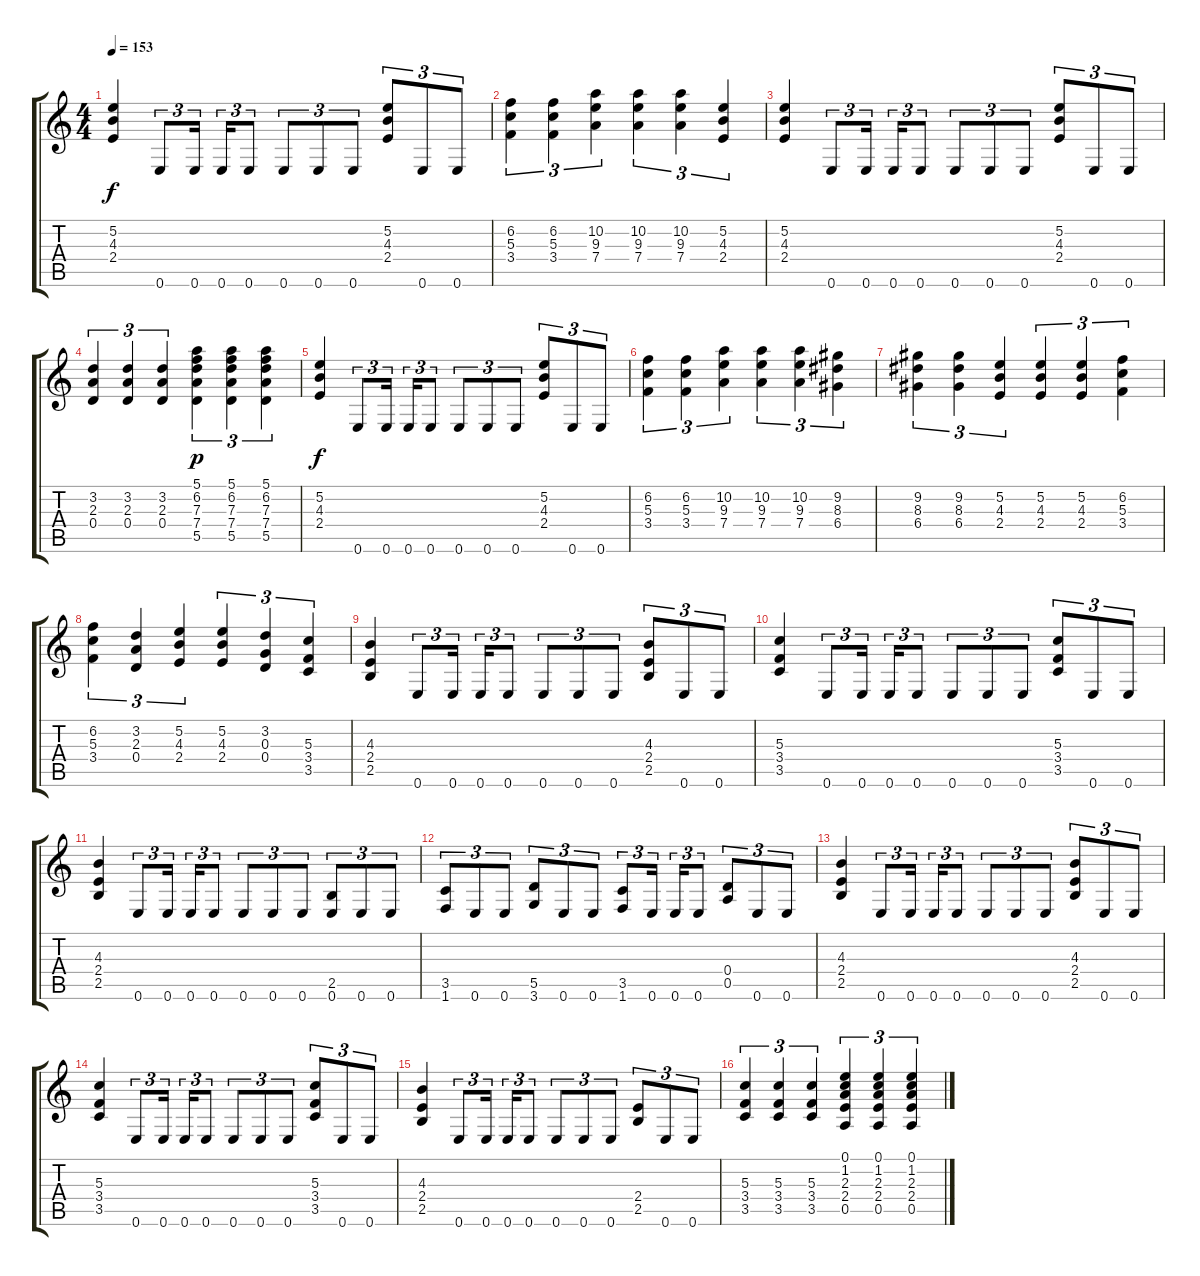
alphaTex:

\track "" {instrument overdrivenguitar}
\staff {score tabs}
\tuning (E4 B3 G3 D3 A2 E2) {hide}
\ts (4 4)
\section ("" "")
\tempo 153
\clef g2
\ks c
(5.2 4.3 2.4).4{dy f} 0.6.8{tu (3 2)} 0.6.16{tu (3 2)} 0.6.16{tu (3 2)} 0.6.8{tu (3 2)} 0.6.8{tu (3 2)} 0.6.8{tu (3 2)} 0.6.8{tu (3 2)} (5.2 4.3 2.4).8{tu (3 2)} 0.6.8{tu (3 2)} 0.6.8{tu (3 2)} |
(6.2 5.3 3.4).4{tu (3 2)} (6.2 5.3 3.4).4{tu (3 2)} (10.2 9.3 7.4).4{tu (3 2)} (10.2 9.3 7.4).4{tu (3 2)} (10.2 9.3 7.4).4{tu (3 2)} (5.2 4.3 2.4).4{tu (3 2)} |
(5.2 4.3 2.4).4 0.6.8{tu (3 2)} 0.6.16{tu (3 2)} 0.6.16{tu (3 2)} 0.6.8{tu (3 2)} 0.6.8{tu (3 2)} 0.6.8{tu (3 2)} 0.6.8{tu (3 2)} (5.2 4.3 2.4).8{tu (3 2)} 0.6.8{tu (3 2)} 0.6.8{tu (3 2)} |
(3.2 2.3 0.4).4{tu (3 2)} (3.2 2.3 0.4).4{tu (3 2)} (3.2 2.3 0.4).4{tu (3 2)} (5.1 6.2 7.3 7.4 5.5).4{tu (3 2) dy p} (5.1 6.2 7.3 7.4 5.5).4{tu (3 2)} (5.1 6.2 7.3 7.4 5.5).4{tu (3 2)} |
(5.2 4.3 2.4).4{dy f} 0.6.8{tu (3 2)} 0.6.16{tu (3 2)} 0.6.16{tu (3 2)} 0.6.8{tu (3 2)} 0.6.8{tu (3 2)} 0.6.8{tu (3 2)} 0.6.8{tu (3 2)} (5.2 4.3 2.4).8{tu (3 2)} 0.6.8{tu (3 2)} 0.6.8{tu (3 2)} |
(6.2 5.3 3.4).4{tu (3 2)} (6.2 5.3 3.4).4{tu (3 2)} (10.2 9.3 7.4).4{tu (3 2)} (10.2 9.3 7.4).4{tu (3 2)} (10.2 9.3 7.4).4{tu (3 2)} (9.2 8.3 6.4).4{tu (3 2)} |
(9.2 8.3 6.4).4{tu (3 2)} (9.2 8.3 6.4).4{tu (3 2)} (5.2 4.3 2.4).4{tu (3 2)} (5.2 4.3 2.4).4{tu (3 2)} (5.2 4.3 2.4).4{tu (3 2)} (6.2 5.3 3.4).4{tu (3 2)} |
(6.2 5.3 3.4).4{tu (3 2)} (3.2 2.3 0.4).4{tu (3 2)} (5.2 4.3 2.4).4{tu (3 2)} (5.2 4.3 2.4).4{tu (3 2)} (3.2 0.3 0.4).4{tu (3 2)} (5.3 3.4 3.5).4{tu (3 2)} |
\section ("" "")
(4.3 2.4 2.5).4 0.6.8{tu (3 2)} 0.6.16{tu (3 2)} 0.6.16{tu (3 2)} 0.6.8{tu (3 2)} 0.6.8{tu (3 2)} 0.6.8{tu (3 2)} 0.6.8{tu (3 2)} (4.3 2.4 2.5).8{tu (3 2)} 0.6.8{tu (3 2)} 0.6.8{tu (3 2)} |
(5.3 3.4 3.5).4 0.6.8{tu (3 2)} 0.6.16{tu (3 2)} 0.6.16{tu (3 2)} 0.6.8{tu (3 2)} 0.6.8{tu (3 2)} 0.6.8{tu (3 2)} 0.6.8{tu (3 2)} (5.3 3.4 3.5).8{tu (3 2)} 0.6.8{tu (3 2)} 0.6.8{tu (3 2)} |
(4.3 2.4 2.5).4 0.6.8{tu (3 2)} 0.6.16{tu (3 2)} 0.6.16{tu (3 2)} 0.6.8{tu (3 2)} 0.6.8{tu (3 2)} 0.6.8{tu (3 2)} 0.6.8{tu (3 2)} (2.5 0.6).8{tu (3 2)} 0.6.8{tu (3 2)} 0.6.8{tu (3 2)} |
(3.5 1.6).8{tu (3 2)} 0.6.8{tu (3 2)} 0.6.8{tu (3 2)} (5.5 3.6).8{tu (3 2)} 0.6.8{tu (3 2)} 0.6.8{tu (3 2)} (3.5 1.6).8{tu (3 2)} 0.6.16{tu (3 2)} 0.6.16{tu (3 2)} 0.6.8{tu (3 2)} (0.4 0.5).8{tu (3 2)} 0.6.8{tu (3 2)} 0.6.8{tu (3 2)} |
(4.3 2.4 2.5).4 0.6.8{tu (3 2)} 0.6.16{tu (3 2)} 0.6.16{tu (3 2)} 0.6.8{tu (3 2)} 0.6.8{tu (3 2)} 0.6.8{tu (3 2)} 0.6.8{tu (3 2)} (4.3 2.4 2.5).8{tu (3 2)} 0.6.8{tu (3 2)} 0.6.8{tu (3 2)} |
(5.3 3.4 3.5).4 0.6.8{tu (3 2)} 0.6.16{tu (3 2)} 0.6.16{tu (3 2)} 0.6.8{tu (3 2)} 0.6.8{tu (3 2)} 0.6.8{tu (3 2)} 0.6.8{tu (3 2)} (5.3 3.4 3.5).8{tu (3 2)} 0.6.8{tu (3 2)} 0.6.8{tu (3 2)} |
(4.3 2.4 2.5).4 0.6.8{tu (3 2)} 0.6.16{tu (3 2)} 0.6.16{tu (3 2)} 0.6.8{tu (3 2)} 0.6.8{tu (3 2)} 0.6.8{tu (3 2)} 0.6.8{tu (3 2)} (2.4 2.5).8{tu (3 2)} 0.6.8{tu (3 2)} 0.6.8{tu (3 2)} |
(5.3 3.4 3.5).4{tu (3 2)} (5.3 3.4 3.5).4{tu (3 2)} (5.3 3.4 3.5).4{tu (3 2)} (0.1 1.2 2.3 2.4 0.5).4{tu (3 2)} (0.1 1.2 2.3 2.4 0.5).4{tu (3 2)} (0.1 1.2 2.3 2.4 0.5).4{tu (3 2)}
